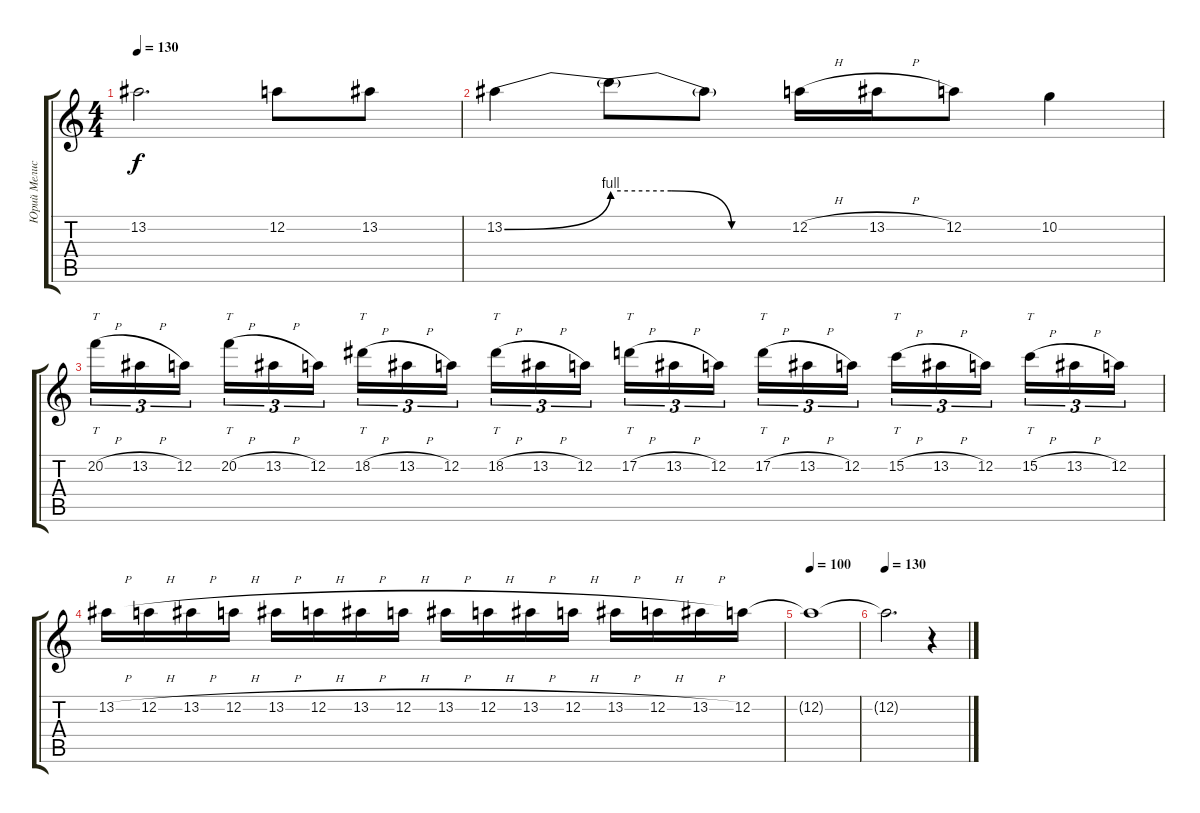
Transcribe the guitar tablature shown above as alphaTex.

\track ("Юрий Мелисов" "Юрий Мелис") {instrument distortionguitar}
\staff {score tabs}
\tuning (D4 A3 F3 C3 G2 D2) {hide}
\ts (4 4)
\tempo 130
\clef g2
\ks c
13.2.2{d dy f} 12.2.8 13.2.8 |
13.2{be (bend 0 0 60 4)}.4 13.2{be (custom 0 4 20 4 40 0 60 0) t}.8 13.2{t}.8 12.2{h}.16 13.2{h}.16 12.2.8 10.2.4 |
20.2{h}.16{tt tu (3 2)} 13.2{h}.16{tu (3 2)} 12.2.16{tu (3 2) beam splitsecondary} 20.2{h}.16{tt tu (3 2)} 13.2{h}.16{tu (3 2)} 12.2.16{tu (3 2)} 18.2{h}.16{tt tu (3 2)} 13.2{h}.16{tu (3 2)} 12.2.16{tu (3 2) beam splitsecondary} 18.2{h}.16{tt tu (3 2)} 13.2{h}.16{tu (3 2)} 12.2.16{tu (3 2)} 17.2{h}.16{tt tu (3 2)} 13.2{h}.16{tu (3 2)} 12.2.16{tu (3 2) beam splitsecondary} 17.2{h}.16{tt tu (3 2)} 13.2{h}.16{tu (3 2)} 12.2.16{tu (3 2)} 15.2{h}.16{tt tu (3 2)} 13.2{h}.16{tu (3 2)} 12.2.16{tu (3 2) beam splitsecondary} 15.2{h}.16{tt tu (3 2)} 13.2{h}.16{tu (3 2)} 12.2.16{tu (3 2)} |
13.2{h}.16 12.2{h}.16 13.2{h}.16 12.2{h}.16 13.2{h}.16 12.2{h}.16 13.2{h}.16 12.2{h}.16 13.2{h}.16 12.2{h}.16 13.2{h}.16 12.2{h}.16 13.2{h}.16 12.2{h}.16 13.2{h}.16 12.2.16 |
\tempo 100
12.2{t}.1 |
\tempo 130
12.2{t}.2{d} r.4
